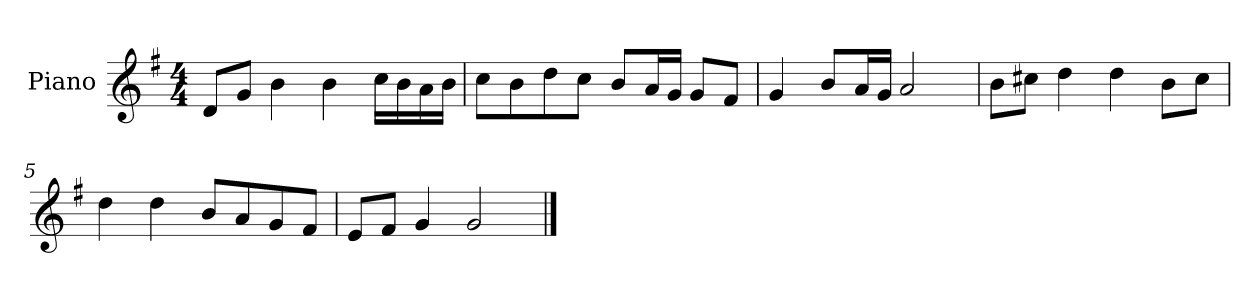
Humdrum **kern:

**kern
*part1
*staff1
*I"Piano
*I'P-no
*clefG2
*k[f#]
*M4/4
*MM90
=1
8d/L
8g/J
4b\
4b\
16cc\LL
16b\
16a\
16b\JJ
=2
8cc\L
8b\
8dd\
8cc\J
8b/L
16a/L
16g/JJ
8g/L
8f#/J
=3
4g/
8b/L
16a/L
16g/JJ
2a/
=4
8b\L
8cc#X\J
4dd\
4dd\
8b\L
8cc#\J
=5
4dd\
4dd\
8b/L
8a/
8g/
8f#/J
!!LO:LB:g=z
=6
8e/L
8f#/J
4g/
2g/
==
*-
